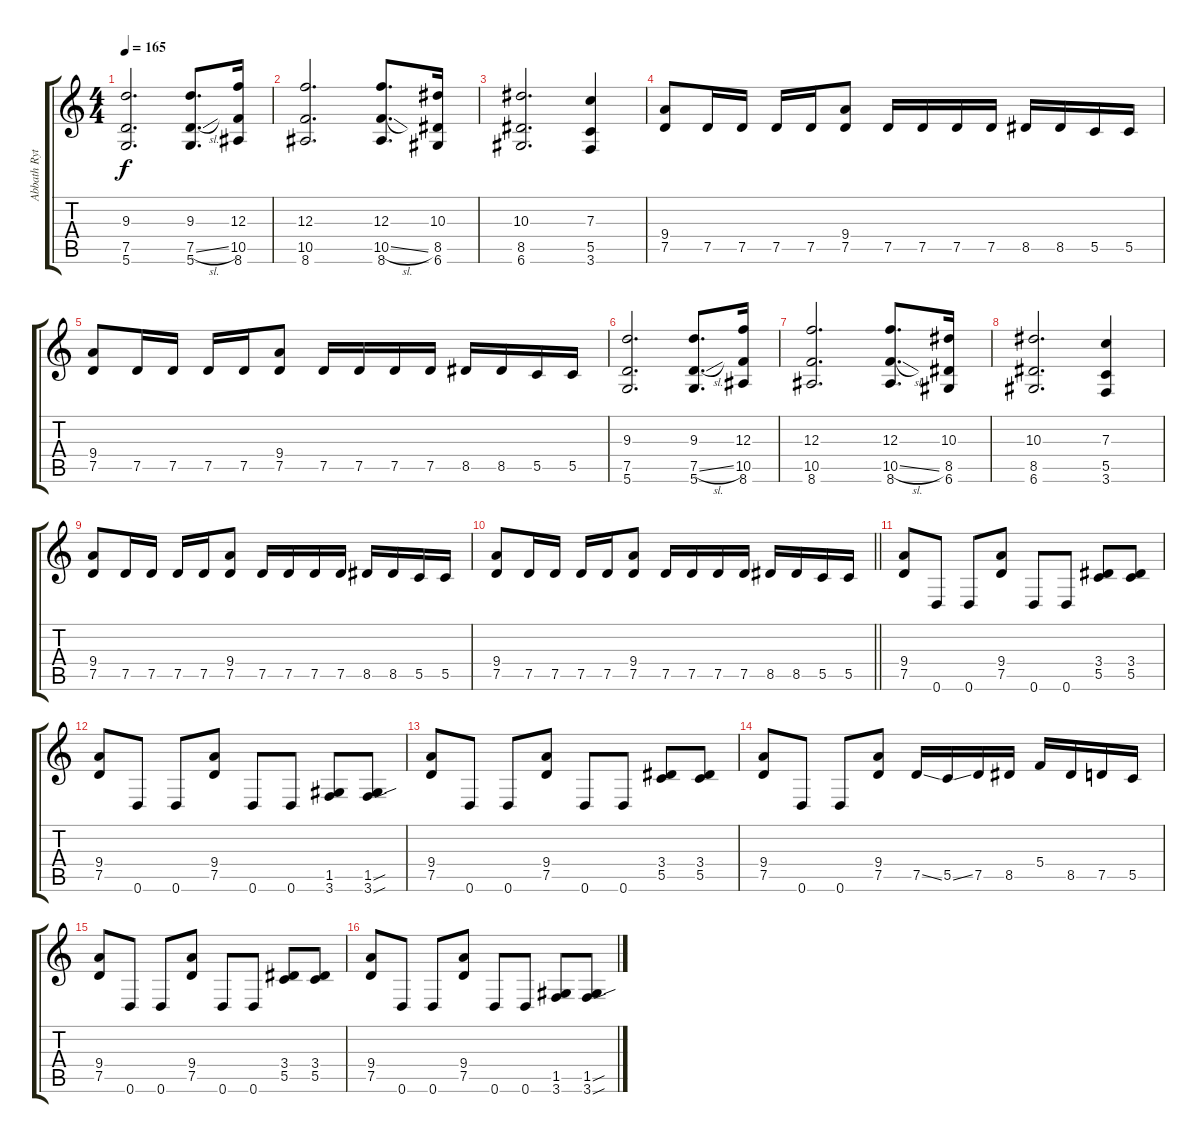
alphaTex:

\track ("Abbath Rythm Guitar" "Abbath Ryt") {instrument distortionguitar}
\staff {score tabs}
\tuning (D4 A3 F3 C3 G2 D2) {hide}
\ts (4 4)
\tempo 165
\clef g2
\ks c
(9.3 7.5 5.6).2{d dy f} (9.3 7.5{sl} 5.6).8{d} (12.3 10.5 8.6).16 |
(12.3 10.5 8.6).2{d} (12.3 10.5{sl} 8.6).8{d} (10.3 8.5 6.6).16 |
(10.3 8.5 6.6).2{d} (7.3 5.5 3.6).4 |
(9.4 7.5).8 7.5.16 7.5.16 7.5.16 7.5.16 (9.4 7.5).8 7.5.16 7.5.16 7.5.16 7.5.16 8.5.16 8.5.16 5.5.16 5.5.16 |
(9.4 7.5).8 7.5.16 7.5.16 7.5.16 7.5.16 (9.4 7.5).8 7.5.16 7.5.16 7.5.16 7.5.16 8.5.16 8.5.16 5.5.16 5.5.16 |
(9.3 7.5 5.6).2{d} (9.3 7.5{sl} 5.6).8{d} (12.3 10.5 8.6).16 |
(12.3 10.5 8.6).2{d} (12.3 10.5{sl} 8.6).8{d} (10.3 8.5 6.6).16 |
(10.3 8.5 6.6).2{d} (7.3 5.5 3.6).4 |
(9.4 7.5).8 7.5.16 7.5.16 7.5.16 7.5.16 (9.4 7.5).8 7.5.16 7.5.16 7.5.16 7.5.16 8.5.16 8.5.16 5.5.16 5.5.16 |
\barLineRight lightlight
(9.4 7.5).8 7.5.16 7.5.16 7.5.16 7.5.16 (9.4 7.5).8 7.5.16 7.5.16 7.5.16 7.5.16 8.5.16 8.5.16 5.5.16 5.5.16 |
(9.4 7.5).8 0.6.8 0.6.8 (9.4 7.5).8 0.6.8 0.6.8 (3.4 5.5).8 (3.4 5.5).8 |
(9.4 7.5).8 0.6.8 0.6.8 (9.4 7.5).8 0.6.8 0.6.8 (1.5 3.6).8 (1.5{sou} 3.6{sou}).8 |
(9.4 7.5).8 0.6.8 0.6.8 (9.4 7.5).8 0.6.8 0.6.8 (3.4 5.5).8 (3.4 5.5).8 |
(9.4 7.5).8 0.6.8 0.6.8 (9.4 7.5).8 7.5{ss}.16 5.5{ss}.16 7.5.16 8.5.16 5.4.16 8.5.16 7.5.16 5.5.16 |
(9.4 7.5).8 0.6.8 0.6.8 (9.4 7.5).8 0.6.8 0.6.8 (3.4 5.5).8 (3.4 5.5).8 |
(9.4 7.5).8 0.6.8 0.6.8 (9.4 7.5).8 0.6.8 0.6.8 (1.5 3.6).8 (1.5{sou} 3.6{sou}).8
